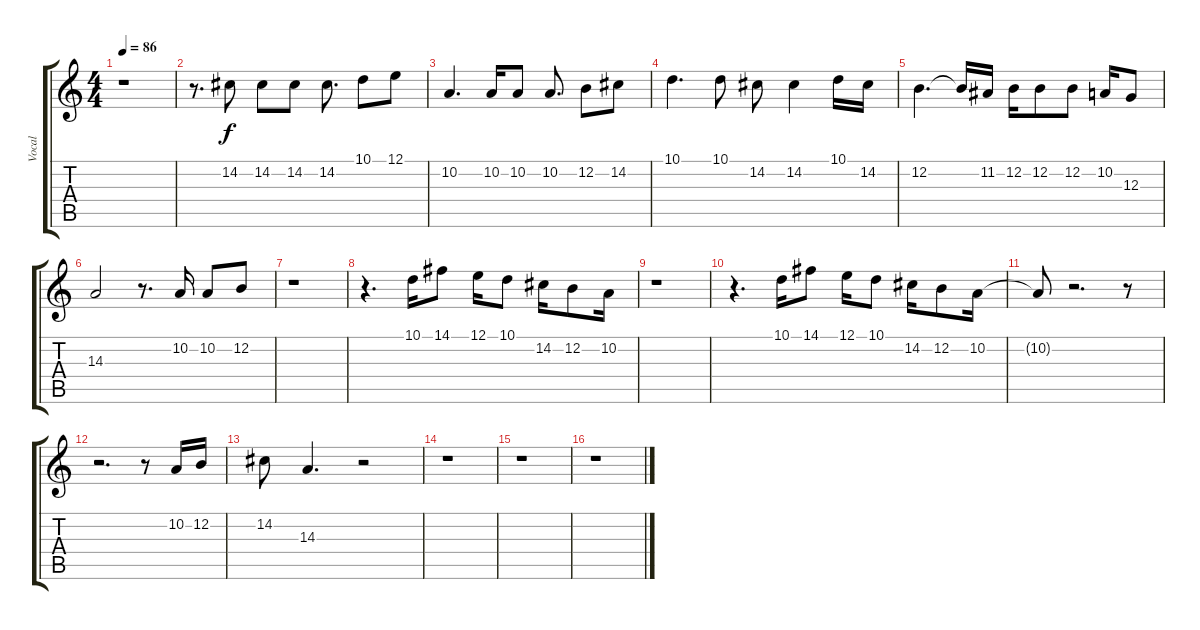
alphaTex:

\track ("Vocal" "Vocal") {instrument lead3calliope}
\staff {score tabs}
\tuning (E4 B3 G3 D3 A2 E2) {hide}
\ts (4 4)
\tempo 86
\clef g2
\ks c
r.1{dy f} |
r.8{d} 14.2.8 14.2.8 14.2.8 14.2.8{d} 10.1.8 12.1.8 |
10.2.4{d} 10.2.16 10.2.8 10.2.8{d} 12.2.8 14.2.8 |
10.1.4{d} 10.1.8 14.2.8 14.2.4 10.1.16 14.2.16 |
12.2.4{d} 12.2{t}.16 11.2.16 12.2.16 12.2.8 12.2.8 10.2.16 12.3.8 |
14.3.2 r.8{d} 10.2.16 10.2.8 12.2.8 |
r.1 |
r.4{d} 10.1.16 14.1.8 12.1.16 10.1.8 14.2.16 12.2.8 10.2.16 |
r.1 |
r.4{d} 10.1.16 14.1.8 12.1.16 10.1.8 14.2.16 12.2.8 10.2.16 |
10.2{t}.8 r.2{d} r.8 |
r.2{d} r.8 10.2.16 12.2.16 |
14.2.8 14.3.4{d} r.2 |
r.1 |
r.1 |
r.1
